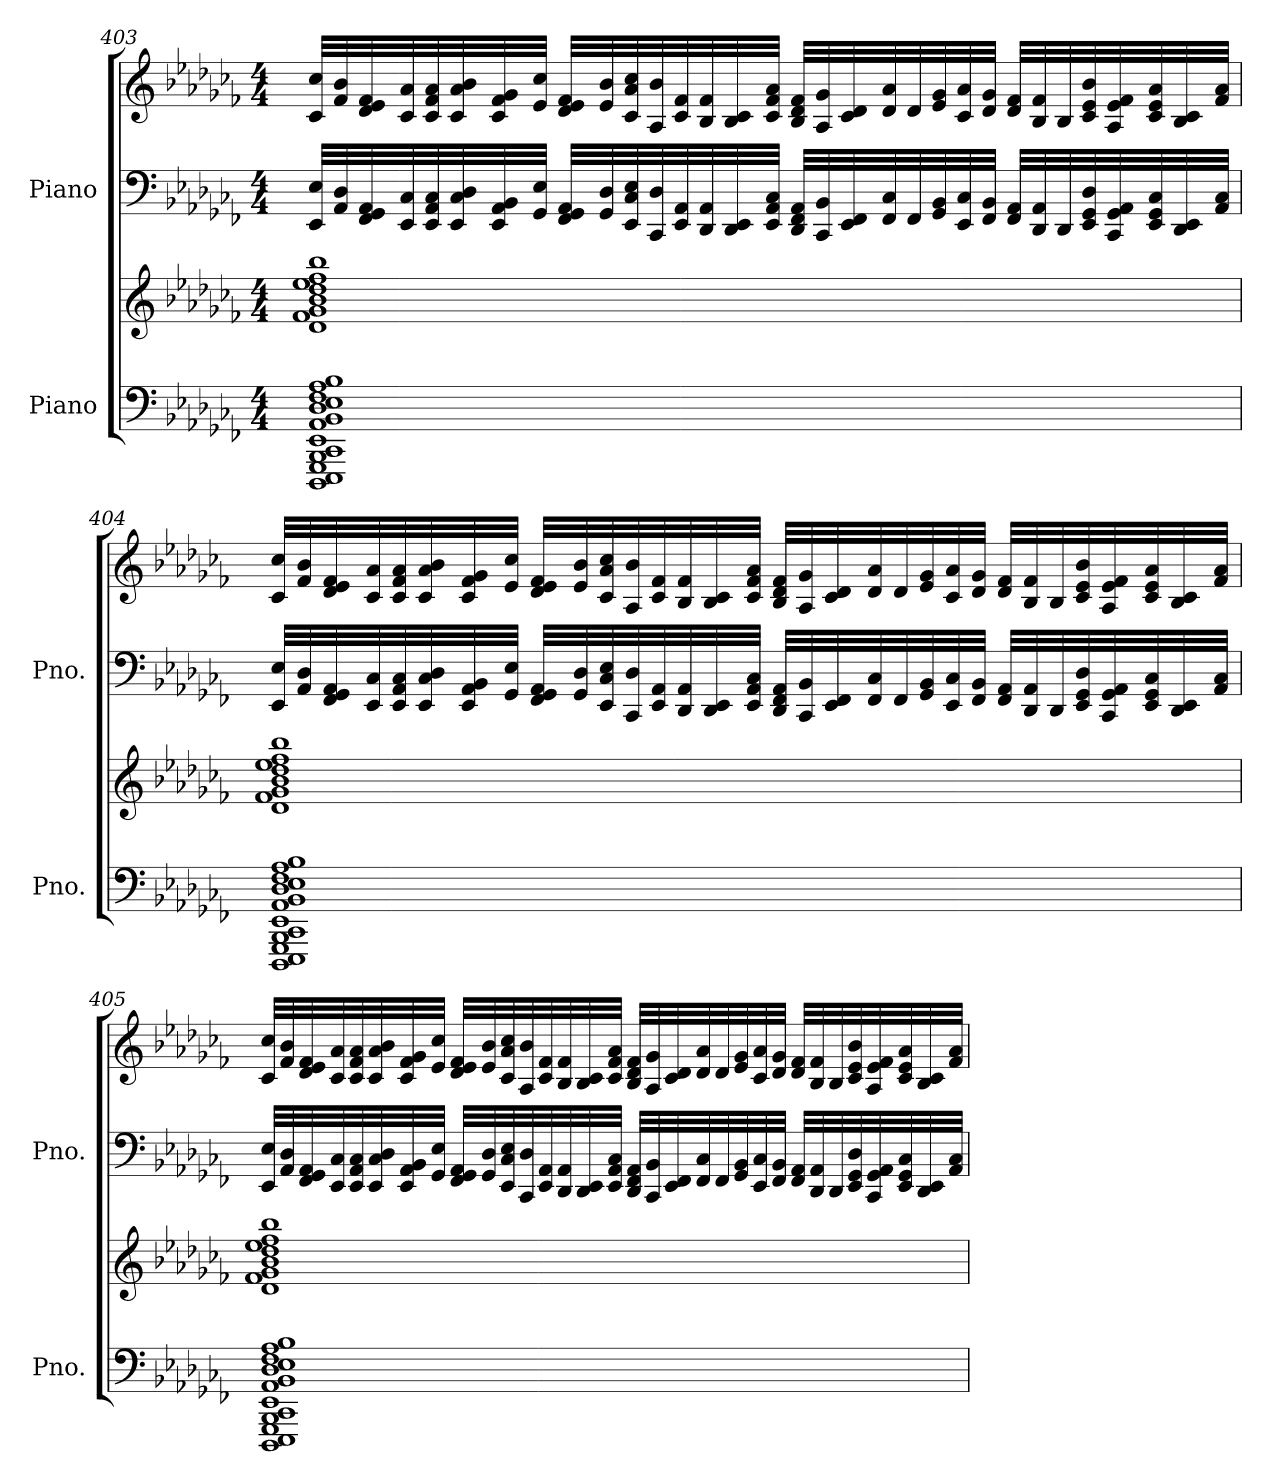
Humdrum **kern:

**kern	**kern	**kern	**kern
*part2	*part2	*part1	*part1
*staff4	*staff3	*staff2	*staff1
*I"Piano	*	*I"Piano	*
*I'Pno.	*	*I'Pno.	*
!!LO:LB:g=z
*clefF4	*clefG2	*clefF4	*clefG2
*ITrd14c24	*ITrd14c24	*ITrd-21c-36	*ITrd-21c-36
*k[b-e-a-d-g-c-f-]	*k[b-e-a-d-g-c-f-]	*k[b-e-a-d-g-c-f-]	*k[b-e-a-d-g-c-f-]
*M4/4	*M4/4	*M4/4	*M4/4
=403	=403	=403	=403
1DDDDD- 1EEEEE- 1GGGGG- 1BBBBB- 1CCCC- 1EEEE- 1AAAA- 1BBBB- 1DDD- 1EEE- 1FFF- 1AAA- 1BBB-	1DD- 1FF- 1GG- 1BB- 1D- 1E- 1F- 1B-	32ee-/ 32eee-/LLL	32cccc-/ 32ccccc-/LLL
.	.	32aa-/ 32ddd-/	32ffff-/ 32bbbb-/
.	.	32ff-/ 32gg-/ 32aa-/	32dddd-/ 32eeee-/ 32ffff-/
.	.	32ee-/ 32ccc-/	32cccc-/ 32aaaa-/
.	.	32ee-/ 32aa-/ 32ccc-/	32cccc-/ 32ffff-/ 32aaaa-/
.	.	32ee-/ 32ccc-/ 32ddd-/	32cccc-/ 32aaaa-/ 32bbbb-/
.	.	32ee-/ 32aa-/ 32bb-/	32cccc-/ 32ffff-/ 32gggg-/
.	.	32gg-/ 32eee-/JJJ	32eeee-/ 32ccccc-/JJJ
.	.	32ff-/ 32gg-/ 32aa-/LLL	32dddd-/ 32eeee-/ 32ffff-/LLL
.	.	32gg-/ 32ddd-/	32eeee-/ 32bbbb-/
.	.	32ee-/ 32ccc-/ 32eee-/	32cccc-/ 32aaaa-/ 32ccccc-/
.	.	32cc-/ 32ddd-/	32aaa-/ 32bbbb-/
.	.	32ee-/ 32aa-/	32cccc-/ 32ffff-/
.	.	32dd-/ 32aa-/	32bbb-/ 32ffff-/
.	.	32dd-/ 32ee-/	32bbb-/ 32cccc-/
.	.	32ee-/ 32aa-/ 32ccc-/JJJ	32cccc-/ 32ffff-/ 32aaaa-/JJJ
.	.	32dd-/ 32ff-/ 32aa-/LLL	32bbb-/ 32dddd-/ 32ffff-/LLL
.	.	32cc-/ 32bb-/	32aaa-/ 32gggg-/
.	.	32ee-/ 32ff-/	32cccc-/ 32dddd-/
.	.	32ff-/ 32ccc-/	32dddd-/ 32aaaa-/
.	.	32ff-/	32dddd-/
.	.	32gg-/ 32bb-/	32eeee-/ 32gggg-/
.	.	32ee-/ 32ccc-/	32cccc-/ 32aaaa-/
.	.	32ff-/ 32bb-/JJJ	32dddd-/ 32gggg-/JJJ
.	.	32ff-/ 32aa-/LLL	32dddd-/ 32ffff-/LLL
.	.	32dd-/ 32aa-/	32bbb-/ 32ffff-/
.	.	32dd-/	32bbb-/
.	.	32ee-/ 32gg-/ 32ddd-/	32cccc-/ 32eeee-/ 32bbbb-/
.	.	32cc-/ 32gg-/ 32aa-/	32aaa-/ 32eeee-/ 32ffff-/
.	.	32ee-/ 32gg-/ 32ccc-/	32cccc-/ 32eeee-/ 32aaaa-/
.	.	32dd-/ 32ee-/	32bbb-/ 32cccc-/
.	.	32aa-/ 32ccc-/JJJ	32ffff-/ 32aaaa-/JJJ
!!LO:LB:g=z
=404	=404	=404	=404
1DDDDD- 1EEEEE- 1GGGGG- 1BBBBB- 1CCCC- 1EEEE- 1AAAA- 1BBBB- 1DDD- 1EEE- 1FFF- 1AAA- 1BBB-	1DD- 1FF- 1GG- 1BB- 1D- 1E- 1F- 1B-	32ee-/ 32eee-/LLL	32cccc-/ 32ccccc-/LLL
.	.	32aa-/ 32ddd-/	32ffff-/ 32bbbb-/
.	.	32ff-/ 32gg-/ 32aa-/	32dddd-/ 32eeee-/ 32ffff-/
.	.	32ee-/ 32ccc-/	32cccc-/ 32aaaa-/
.	.	32ee-/ 32aa-/ 32ccc-/	32cccc-/ 32ffff-/ 32aaaa-/
.	.	32ee-/ 32ccc-/ 32ddd-/	32cccc-/ 32aaaa-/ 32bbbb-/
.	.	32ee-/ 32aa-/ 32bb-/	32cccc-/ 32ffff-/ 32gggg-/
.	.	32gg-/ 32eee-/JJJ	32eeee-/ 32ccccc-/JJJ
.	.	32ff-/ 32gg-/ 32aa-/LLL	32dddd-/ 32eeee-/ 32ffff-/LLL
.	.	32gg-/ 32ddd-/	32eeee-/ 32bbbb-/
.	.	32ee-/ 32ccc-/ 32eee-/	32cccc-/ 32aaaa-/ 32ccccc-/
.	.	32cc-/ 32ddd-/	32aaa-/ 32bbbb-/
.	.	32ee-/ 32aa-/	32cccc-/ 32ffff-/
.	.	32dd-/ 32aa-/	32bbb-/ 32ffff-/
.	.	32dd-/ 32ee-/	32bbb-/ 32cccc-/
.	.	32ee-/ 32aa-/ 32ccc-/JJJ	32cccc-/ 32ffff-/ 32aaaa-/JJJ
.	.	32dd-/ 32ff-/ 32aa-/LLL	32bbb-/ 32dddd-/ 32ffff-/LLL
.	.	32cc-/ 32bb-/	32aaa-/ 32gggg-/
.	.	32ee-/ 32ff-/	32cccc-/ 32dddd-/
.	.	32ff-/ 32ccc-/	32dddd-/ 32aaaa-/
.	.	32ff-/	32dddd-/
.	.	32gg-/ 32bb-/	32eeee-/ 32gggg-/
.	.	32ee-/ 32ccc-/	32cccc-/ 32aaaa-/
.	.	32ff-/ 32bb-/JJJ	32dddd-/ 32gggg-/JJJ
.	.	32ff-/ 32aa-/LLL	32dddd-/ 32ffff-/LLL
.	.	32dd-/ 32aa-/	32bbb-/ 32ffff-/
.	.	32dd-/	32bbb-/
.	.	32ee-/ 32gg-/ 32ddd-/	32cccc-/ 32eeee-/ 32bbbb-/
.	.	32cc-/ 32gg-/ 32aa-/	32aaa-/ 32eeee-/ 32ffff-/
.	.	32ee-/ 32gg-/ 32ccc-/	32cccc-/ 32eeee-/ 32aaaa-/
.	.	32dd-/ 32ee-/	32bbb-/ 32cccc-/
.	.	32aa-/ 32ccc-/JJJ	32ffff-/ 32aaaa-/JJJ
!!LO:PB:g=z
=405	=405	=405	=405
1DDDDD- 1EEEEE- 1GGGGG- 1BBBBB- 1CCCC- 1EEEE- 1AAAA- 1BBBB- 1DDD- 1EEE- 1FFF- 1AAA- 1BBB-	1DD- 1FF- 1GG- 1BB- 1D- 1E- 1F- 1B-	32ee-/ 32eee-/LLL	32cccc-/ 32ccccc-/LLL
.	.	32aa-/ 32ddd-/	32ffff-/ 32bbbb-/
.	.	32ff-/ 32gg-/ 32aa-/	32dddd-/ 32eeee-/ 32ffff-/
.	.	32ee-/ 32ccc-/	32cccc-/ 32aaaa-/
.	.	32ee-/ 32aa-/ 32ccc-/	32cccc-/ 32ffff-/ 32aaaa-/
.	.	32ee-/ 32ccc-/ 32ddd-/	32cccc-/ 32aaaa-/ 32bbbb-/
.	.	32ee-/ 32aa-/ 32bb-/	32cccc-/ 32ffff-/ 32gggg-/
.	.	32gg-/ 32eee-/JJJ	32eeee-/ 32ccccc-/JJJ
.	.	32ff-/ 32gg-/ 32aa-/LLL	32dddd-/ 32eeee-/ 32ffff-/LLL
.	.	32gg-/ 32ddd-/	32eeee-/ 32bbbb-/
.	.	32ee-/ 32ccc-/ 32eee-/	32cccc-/ 32aaaa-/ 32ccccc-/
.	.	32cc-/ 32ddd-/	32aaa-/ 32bbbb-/
.	.	32ee-/ 32aa-/	32cccc-/ 32ffff-/
.	.	32dd-/ 32aa-/	32bbb-/ 32ffff-/
.	.	32dd-/ 32ee-/	32bbb-/ 32cccc-/
.	.	32ee-/ 32aa-/ 32ccc-/JJJ	32cccc-/ 32ffff-/ 32aaaa-/JJJ
.	.	32dd-/ 32ff-/ 32aa-/LLL	32bbb-/ 32dddd-/ 32ffff-/LLL
.	.	32cc-/ 32bb-/	32aaa-/ 32gggg-/
.	.	32ee-/ 32ff-/	32cccc-/ 32dddd-/
.	.	32ff-/ 32ccc-/	32dddd-/ 32aaaa-/
.	.	32ff-/	32dddd-/
.	.	32gg-/ 32bb-/	32eeee-/ 32gggg-/
.	.	32ee-/ 32ccc-/	32cccc-/ 32aaaa-/
.	.	32ff-/ 32bb-/JJJ	32dddd-/ 32gggg-/JJJ
.	.	32ff-/ 32aa-/LLL	32dddd-/ 32ffff-/LLL
.	.	32dd-/ 32aa-/	32bbb-/ 32ffff-/
.	.	32dd-/	32bbb-/
.	.	32ee-/ 32gg-/ 32ddd-/	32cccc-/ 32eeee-/ 32bbbb-/
.	.	32cc-/ 32gg-/ 32aa-/	32aaa-/ 32eeee-/ 32ffff-/
.	.	32ee-/ 32gg-/ 32ccc-/	32cccc-/ 32eeee-/ 32aaaa-/
.	.	32dd-/ 32ee-/	32bbb-/ 32cccc-/
.	.	32aa-/ 32ccc-/JJJ	32ffff-/ 32aaaa-/JJJ
=	=	=	=
*-	*-	*-	*-
